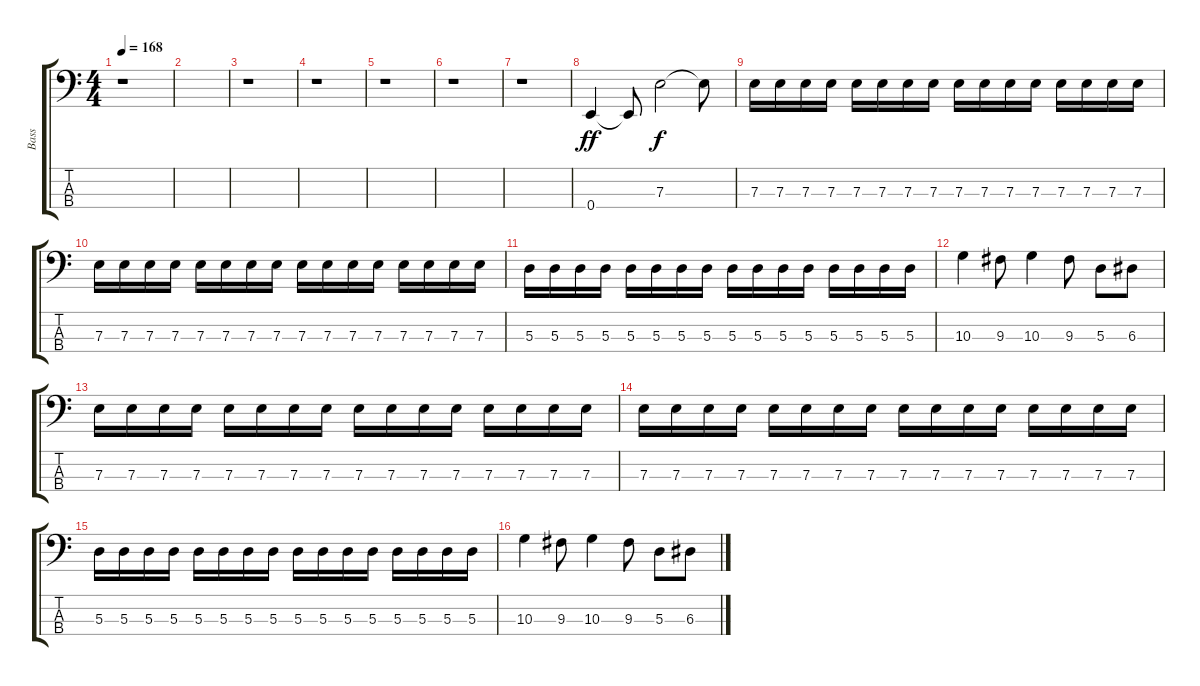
\track ("Bass" "Bass") {instrument electricbasspick}
\staff {score tabs}
\tuning (G2 D2 A1 E1) {hide}
\ts (4 4)
\tempo 168
\clef f4
\ks c
r.1{dy ff instrument electricbasspick} |
|
r.1 |
r.1 |
r.1 |
r.1 |
r.1 |
0.4.4 0.4{t}.8 7.3.2{dy f} 7.3{t}.8 |
7.3.16 7.3.16 7.3.16 7.3.16 7.3.16 7.3.16 7.3.16 7.3.16 7.3.16 7.3.16 7.3.16 7.3.16 7.3.16 7.3.16 7.3.16 7.3.16 |
7.3.16 7.3.16 7.3.16 7.3.16 7.3.16 7.3.16 7.3.16 7.3.16 7.3.16 7.3.16 7.3.16 7.3.16 7.3.16 7.3.16 7.3.16 7.3.16 |
5.3.16 5.3.16 5.3.16 5.3.16 5.3.16 5.3.16 5.3.16 5.3.16 5.3.16 5.3.16 5.3.16 5.3.16 5.3.16 5.3.16 5.3.16 5.3.16 |
10.3.4 9.3.8 10.3.4 9.3.8 5.3.8 6.3.8 |
7.3.16 7.3.16 7.3.16 7.3.16 7.3.16 7.3.16 7.3.16 7.3.16 7.3.16 7.3.16 7.3.16 7.3.16 7.3.16 7.3.16 7.3.16 7.3.16 |
7.3.16 7.3.16 7.3.16 7.3.16 7.3.16 7.3.16 7.3.16 7.3.16 7.3.16 7.3.16 7.3.16 7.3.16 7.3.16 7.3.16 7.3.16 7.3.16 |
5.3.16 5.3.16 5.3.16 5.3.16 5.3.16 5.3.16 5.3.16 5.3.16 5.3.16 5.3.16 5.3.16 5.3.16 5.3.16 5.3.16 5.3.16 5.3.16 |
10.3.4 9.3.8 10.3.4 9.3.8 5.3.8 6.3.8
